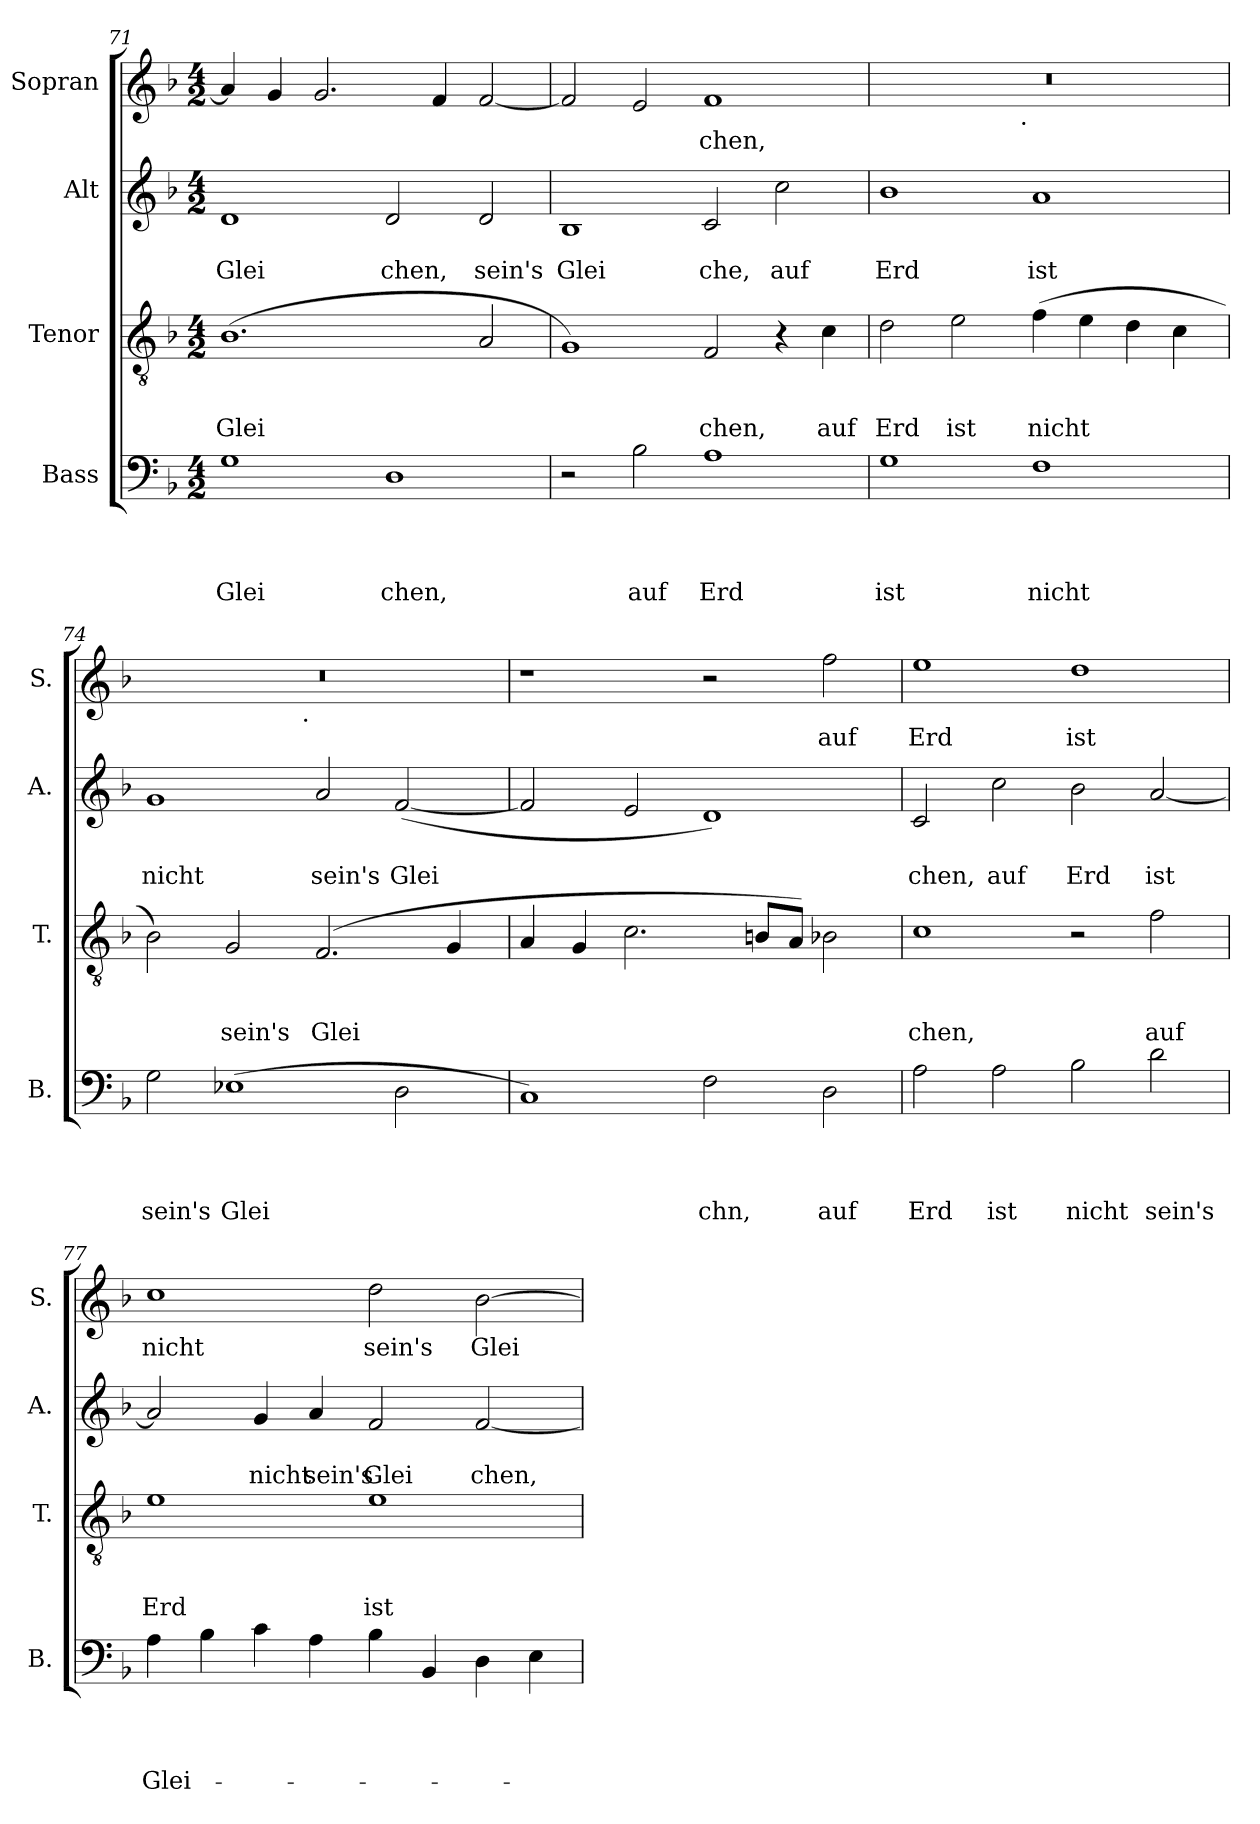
**kern	**text	**text	**text	**text	**kern	**text	**text	**text	**kern	**text	**text	**kern	**text
*part4	*part4	*part4	*part4	*part4	*part3	*part3	*part3	*part3	*part2	*part2	*part2	*part1	*part1
*staff4	*staff4	*staff4	*staff4	*staff4	*staff3	*staff3	*staff3	*staff3	*staff2	*staff2	*staff2	*staff1	*staff1
*I"Bass	*	*	*	*	*I"Tenor	*	*	*	*I"Alt	*	*	*I"Sopran	*
*I'B.	*	*	*	*	*I'T.	*	*	*	*I'A.	*	*	*I'S.	*
!!LO:LB:g=z
*clefF4	*	*	*	*	*clefGv2	*	*	*	*clefG2	*	*	*clefG2	*
*k[b-]	*	*	*	*	*k[b-]	*	*	*	*k[b-]	*	*	*k[b-]	*
*F:	*	*	*	*	*F:	*	*	*	*F:	*	*	*F:	*
*M4/2	*	*	*	*	*M4/2	*	*	*	*M4/2	*	*	*M4/2	*
=71	=71	=71	=71	=71	=71	=71	=71	=71	=71	=71	=71	=71	=71
!	!	!	!	!LO:LY:b	!	!	!	!LO:LY:b	!	!	!LO:LY:b	!	!
1G	.	.	.	Glei	(>1.B-	.	.	Glei	1d	.	Glei	4a/]	.
.	.	.	.	.	.	.	.	.	.	.	.	4g/	.
.	.	.	.	.	.	.	.	.	.	.	.	2.g/	.
!	!	!	!	!LO:LY:b	!	!	!	!	!	!	!LO:LY:b	!	!
1D	.	.	.	chen,	.	.	.	.	2d/	.	chen,	.	.
.	.	.	.	.	.	.	.	.	.	.	.	4f/	.
!	!	!	!	!	!	!	!	!	!	!	!LO:LY:b	!	!
.	.	.	.	.	2A/	.	.	.	2d/	.	sein's	[<2f/	.
=72	=72	=72	=72	=72	=72	=72	=72	=72	=72	=72	=72	=72	=72
!	!	!	!	!	!	!	!	!	!	!	!LO:LY:b	!	!
2r	.	.	.	.	1G)	.	.	.	1B-	.	Glei	2f/]	.
!	!	!	!	!LO:LY:b	!	!	!	!	!	!	!	!	!
2B-\	.	.	.	auf	.	.	.	.	.	.	.	2e/	.
!	!	!	!	!LO:LY:b	!	!	!	!LO:LY:b	!	!	!LO:LY:b	!	!LO:LY:b
1A	.	.	.	Erd	2F/	.	.	chen,	2c/	.	che,	1f	chen,
!	!	!	!	!	!	!	!	!	!	!	!LO:LY:b	!	!
.	.	.	.	.	4r	.	.	.	2cc\	.	auf	.	.
!	!	!	!	!	!	!	!	!LO:LY:b	!	!	!	!	!
.	.	.	.	.	4c\	.	.	auf	.	.	.	.	.
=73	=73	=73	=73	=73	=73	=73	=73	=73	=73	=73	=73	=73	=73
!	!	!	!	!LO:LY:b	!	!	!	!LO:LY:b	!	!	!LO:LY:b	!	!
*	*	*	*	*	*	*	*	*	*	*	*	*^	*
1G	.	.	.	ist	2d\	.	.	Erd	1b-	.	Erd	0r	2ryy	.
!	!	!	!	!	!	!	!	!LO:LY:b	!	!	!	!	!	!
.	.	.	.	.	2e\	.	.	ist	.	.	.	.	4...ryy	.
!	!	!	!	!	!	!	!	!	!	!	!	!	!LO:TX:b:t=.	!
.	.	.	.	.	.	.	.	.	.	.	.	.	1ryy	.
!	!	!	!	!LO:LY:b	!	!	!	!LO:LY:b	!	!	!LO:LY:b	!	!	!
1F	.	.	.	nicht	(>4f\	.	.	nicht	1a	.	ist	.	.	.
.	.	.	.	.	4e\	.	.	.	.	.	.	.	.	.
.	.	.	.	.	4d\	.	.	.	.	.	.	.	.	.
.	.	.	.	.	4c\	.	.	.	.	.	.	.	.	.
.	.	.	.	.	.	.	.	.	.	.	.	.	32ryy	.
=74	=74	=74	=74	=74	=74	=74	=74	=74	=74	=74	=74	=74	=74	=74
!	!	!	!	!LO:LY:b	!	!	!	!	!	!	!LO:LY:b	!	!	!
2G\	.	.	.	sein's	2B-\)	.	.	.	1g	.	nicht	0r	2ryy	.
!	!	!	!	!LO:LY:b	!	!	!	!LO:LY:b	!	!	!	!	!	!
(>1E-X	.	.	.	Glei	2G/	.	.	sein's	.	.	.	.	4...ryy	.
!	!	!	!	!	!	!	!	!	!	!	!	!	!LO:TX:b:t=.	!
.	.	.	.	.	.	.	.	.	.	.	.	.	1ryy	.
!	!	!	!	!	!	!	!	!LO:LY:b	!	!	!LO:LY:b	!	!	!
.	.	.	.	.	(2.F/	.	.	Glei	2a/	.	sein's	.	.	.
!	!	!	!	!	!	!	!	!	!	!	!LO:LY:b	!	!	!
2D\	.	.	.	.	.	.	.	.	(<[<2f/	.	Glei	.	.	.
.	.	.	.	.	4G/	.	.	.	.	.	.	.	.	.
.	.	.	.	.	.	.	.	.	.	.	.	.	32ryy	.
*	*	*	*	*	*	*	*	*	*	*	*	*v	*v	*
=75	=75	=75	=75	=75	=75	=75	=75	=75	=75	=75	=75	=75	=75
1C)	.	.	.	.	4A/	.	.	.	2f/]	.	.	1r	.
.	.	.	.	.	4G/	.	.	.	.	.	.	.	.
.	.	.	.	.	2.c\	.	.	.	2e/	.	.	.	.
!	!	!	!	!LO:LY:b	!	!	!	!	!	!	!	!	!
2F\	.	.	.	chn,	.	.	.	.	1d)	.	.	2r	.
.	.	.	.	.	8Bn/L	.	.	.	.	.	.	.	.
.	.	.	.	.	8A/J)	.	.	.	.	.	.	.	.
!	!	!	!	!LO:LY:b	!	!	!	!	!	!	!	!	!LO:LY:b
2D\	.	.	.	auf	2B-X\	.	.	.	.	.	.	2ff\	auf
!!LO:LB:g=z
=76	=76	=76	=76	=76	=76	=76	=76	=76	=76	=76	=76	=76	=76
!	!	!	!	!LO:LY:b	!	!	!	!LO:LY:b	!	!	!LO:LY:b	!	!LO:LY:b
2A\	.	.	.	Erd	1c	.	.	chen,	2c/	.	chen,	1ee	Erd
!	!	!	!	!LO:LY:b	!	!	!	!	!	!	!LO:LY:b	!	!
2A\	.	.	.	ist	.	.	.	.	2cc\	.	auf	.	.
!	!	!	!	!LO:LY:b	!	!	!	!	!	!	!LO:LY:b	!	!LO:LY:b
2B-\	.	.	.	nicht	2r	.	.	.	2b-\	.	Erd	1dd	ist
!	!	!	!	!LO:LY:b	!	!	!	!LO:LY:b	!	!	!LO:LY:b	!	!
2d\	.	.	.	sein's	2f\	.	.	auf	[<2a/	.	ist	.	.
=77	=77	=77	=77	=77	=77	=77	=77	=77	=77	=77	=77	=77	=77
!	!	!	!	!LO:LY:b	!	!	!	!LO:LY:b	!	!	!	!	!LO:LY:b
4A\	.	.	.	Glei-	1e	.	.	Erd	2a/]	.	.	1cc	nicht
4B-\	.	.	.	.	.	.	.	.	.	.	.	.	.
!	!	!	!	!	!	!	!	!	!	!	!LO:LY:b	!	!
4c\	.	.	.	.	.	.	.	.	4g/	.	nicht	.	.
!	!	!	!	!	!	!	!	!	!	!	!LO:LY:b	!	!
4A\	.	.	.	.	.	.	.	.	4a/	.	sein's	.	.
!	!	!	!	!	!	!	!	!LO:LY:b	!	!	!LO:LY:b	!	!LO:LY:b
4B-\	.	.	.	.	1e	.	.	ist	2f/	.	Glei	2dd\	sein's
4BB-/	.	.	.	.	.	.	.	.	.	.	.	.	.
!	!	!	!	!	!	!	!	!	!	!	!LO:LY:b	!	!LO:LY:b
4D\	.	.	.	.	.	.	.	.	[<2f/	.	chen,	[>2b-\	Glei-
4E\	.	.	.	.	.	.	.	.	.	.	.	.	.
=	=	=	=	=	=	=	=	=	=	=	=	=	=
*-	*-	*-	*-	*-	*-	*-	*-	*-	*-	*-	*-	*-	*-
